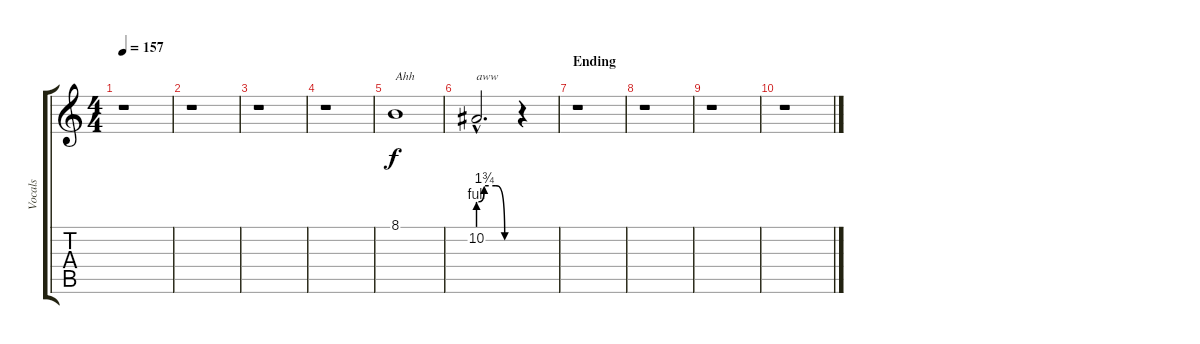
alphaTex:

\track ("Vocals" "Vocals") {instrument choiraahs}
\staff {score tabs}
\tuning (Eb4 Bb3 Gb3 Db3 Ab2 Eb2) {hide}
\ts (4 4)
\tempo 157
\clef g2
\ks c
r.1{dy f} |
r.1 |
r.1 |
r.1 |
8.1.1{txt "Ahh"} |
10.2{be (custom 0 4 10 7 30 7 45 0 60 0) hac}.2{d txt "aww"} r.4 |
\section ("" "Ending")
r.1 |
r.1 |
r.1 |
r.1
